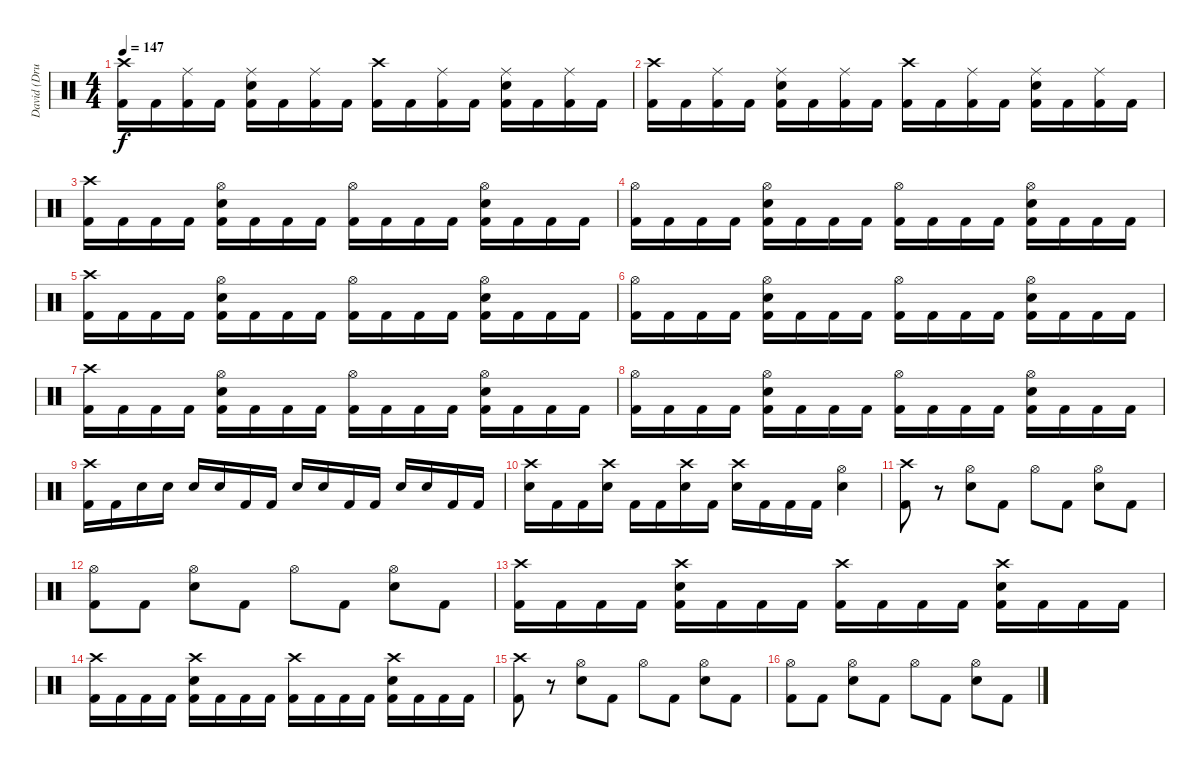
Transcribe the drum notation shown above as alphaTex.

\track ("David (Drums)" "David (Dru") {instrument percussion}
\staff {score}
\articulation defaults
\ts (4 4)
\tempo 147
\clef neutral
\ks c
("Crash high (hit)" "Kick (hit) 2").16{dy f} "Kick (hit) 2".16 ("Ride (middle)" "Kick (hit) 2").16 "Kick (hit) 2".16 ("Ride (middle)" "Electric Snare (hit)" "Kick (hit) 2").16 "Kick (hit) 2".16 ("Ride (middle)" "Kick (hit) 2").16 "Kick (hit) 2".16 ("Crash high (hit)" "Kick (hit) 2").16 "Kick (hit) 2".16 ("Ride (middle)" "Kick (hit) 2").16 "Kick (hit) 2".16 ("Ride (middle)" "Electric Snare (hit)" "Kick (hit) 2").16 "Kick (hit) 2".16 ("Ride (middle)" "Kick (hit) 2").16 "Kick (hit) 2".16 |
("Crash high (hit)" "Kick (hit) 2").16 "Kick (hit) 2".16 ("Ride (middle)" "Kick (hit) 2").16 "Kick (hit) 2".16 ("Ride (middle)" "Electric Snare (hit)" "Kick (hit) 2").16 "Kick (hit) 2".16 ("Ride (middle)" "Kick (hit) 2").16 "Kick (hit) 2".16 ("Crash high (hit)" "Kick (hit) 2").16 "Kick (hit) 2".16 ("Ride (middle)" "Kick (hit) 2").16 "Kick (hit) 2".16 ("Ride (middle)" "Electric Snare (hit)" "Kick (hit) 2").16 "Kick (hit) 2".16 ("Ride (middle)" "Kick (hit) 2").16 "Kick (hit) 2".16 |
("Crash high (hit)" "Kick (hit) 2").16 "Kick (hit) 2".16 "Kick (hit) 2".16 "Kick (hit) 2".16 ("Hi-Hat (open)" "Electric Snare (hit)" "Kick (hit) 2").16 "Kick (hit) 2".16 "Kick (hit) 2".16 "Kick (hit) 2".16 ("Hi-Hat (open)" "Kick (hit) 2").16 "Kick (hit) 2".16 "Kick (hit) 2".16 "Kick (hit) 2".16 ("Hi-Hat (open)" "Electric Snare (hit)" "Kick (hit) 2").16 "Kick (hit) 2".16 "Kick (hit) 2".16 "Kick (hit) 2".16 |
("Hi-Hat (open)" "Kick (hit) 2").16 "Kick (hit) 2".16 "Kick (hit) 2".16 "Kick (hit) 2".16 ("Hi-Hat (open)" "Electric Snare (hit)" "Kick (hit) 2").16 "Kick (hit) 2".16 "Kick (hit) 2".16 "Kick (hit) 2".16 ("Hi-Hat (open)" "Kick (hit) 2").16 "Kick (hit) 2".16 "Kick (hit) 2".16 "Kick (hit) 2".16 ("Hi-Hat (open)" "Electric Snare (hit)" "Kick (hit) 2").16 "Kick (hit) 2".16 "Kick (hit) 2".16 "Kick (hit) 2".16 |
("Crash high (hit)" "Kick (hit) 2").16 "Kick (hit) 2".16 "Kick (hit) 2".16 "Kick (hit) 2".16 ("Hi-Hat (open)" "Electric Snare (hit)" "Kick (hit) 2").16 "Kick (hit) 2".16 "Kick (hit) 2".16 "Kick (hit) 2".16 ("Hi-Hat (open)" "Kick (hit) 2").16 "Kick (hit) 2".16 "Kick (hit) 2".16 "Kick (hit) 2".16 ("Hi-Hat (open)" "Electric Snare (hit)" "Kick (hit) 2").16 "Kick (hit) 2".16 "Kick (hit) 2".16 "Kick (hit) 2".16 |
("Hi-Hat (open)" "Kick (hit) 2").16 "Kick (hit) 2".16 "Kick (hit) 2".16 "Kick (hit) 2".16 ("Hi-Hat (open)" "Electric Snare (hit)" "Kick (hit) 2").16 "Kick (hit) 2".16 "Kick (hit) 2".16 "Kick (hit) 2".16 ("Hi-Hat (open)" "Kick (hit) 2").16 "Kick (hit) 2".16 "Kick (hit) 2".16 "Kick (hit) 2".16 ("Hi-Hat (open)" "Electric Snare (hit)" "Kick (hit) 2").16 "Kick (hit) 2".16 "Kick (hit) 2".16 "Kick (hit) 2".16 |
("Crash high (hit)" "Kick (hit) 2").16 "Kick (hit) 2".16 "Kick (hit) 2".16 "Kick (hit) 2".16 ("Hi-Hat (open)" "Electric Snare (hit)" "Kick (hit) 2").16 "Kick (hit) 2".16 "Kick (hit) 2".16 "Kick (hit) 2".16 ("Hi-Hat (open)" "Kick (hit) 2").16 "Kick (hit) 2".16 "Kick (hit) 2".16 "Kick (hit) 2".16 ("Hi-Hat (open)" "Electric Snare (hit)" "Kick (hit) 2").16 "Kick (hit) 2".16 "Kick (hit) 2".16 "Kick (hit) 2".16 |
("Hi-Hat (open)" "Kick (hit) 2").16 "Kick (hit) 2".16 "Kick (hit) 2".16 "Kick (hit) 2".16 ("Hi-Hat (open)" "Electric Snare (hit)" "Kick (hit) 2").16 "Kick (hit) 2".16 "Kick (hit) 2".16 "Kick (hit) 2".16 ("Hi-Hat (open)" "Kick (hit) 2").16 "Kick (hit) 2".16 "Kick (hit) 2".16 "Kick (hit) 2".16 ("Hi-Hat (open)" "Electric Snare (hit)" "Kick (hit) 2").16 "Kick (hit) 2".16 "Kick (hit) 2".16 "Kick (hit) 2".16 |
("Crash high (hit)" "Kick (hit) 2").16 "Kick (hit) 2".16 "Electric Snare (hit)".16 "Electric Snare (hit)".16 "Electric Snare (hit)".16 "Electric Snare (hit)".16 "Kick (hit) 2".16 "Kick (hit) 2".16 "Electric Snare (hit)".16 "Electric Snare (hit)".16 "Kick (hit) 2".16 "Kick (hit) 2".16 "Electric Snare (hit)".16 "Electric Snare (hit)".16 "Kick (hit) 2".16 "Kick (hit) 2".16 |
("Crash high (hit)" "Electric Snare (hit)").16 "Kick (hit) 2".16 "Kick (hit) 2".16 ("Crash high (hit)" "Electric Snare (hit)").16 "Kick (hit) 2".16 "Kick (hit) 2".16 ("Crash high (hit)" "Electric Snare (hit)").16 "Kick (hit) 2".16 ("Crash high (hit)" "Electric Snare (hit)").16 "Kick (hit) 2".16 "Kick (hit) 2".16 "Kick (hit) 2".16 ("Hi-Hat (open)" "Electric Snare (hit)").4 |
("Crash high (hit)" "Kick (hit) 2").8 r.8 ("Hi-Hat (open)" "Electric Snare (hit)").8 "Kick (hit) 2".8 "Hi-Hat (open)".8 "Kick (hit) 2".8 ("Hi-Hat (open)" "Electric Snare (hit)").8 "Kick (hit) 2".8 |
("Hi-Hat (open)" "Kick (hit) 2").8 "Kick (hit) 2".8 ("Hi-Hat (open)" "Electric Snare (hit)").8 "Kick (hit) 2".8 "Hi-Hat (open)".8 "Kick (hit) 2".8 ("Hi-Hat (open)" "Electric Snare (hit)").8 "Kick (hit) 2".8 |
("Crash high (hit)" "Kick (hit) 2").16 "Kick (hit) 2".16 "Kick (hit) 2".16 "Kick (hit) 2".16 ("Crash high (hit)" "Electric Snare (hit)" "Kick (hit) 2").16 "Kick (hit) 2".16 "Kick (hit) 2".16 "Kick (hit) 2".16 ("Crash high (hit)" "Kick (hit) 2").16 "Kick (hit) 2".16 "Kick (hit) 2".16 "Kick (hit) 2".16 ("Crash high (hit)" "Electric Snare (hit)" "Kick (hit) 2").16 "Kick (hit) 2".16 "Kick (hit) 2".16 "Kick (hit) 2".16 |
("Crash high (hit)" "Kick (hit) 2").16 "Kick (hit) 2".16 "Kick (hit) 2".16 "Kick (hit) 2".16 ("Crash high (hit)" "Electric Snare (hit)" "Kick (hit) 2").16 "Kick (hit) 2".16 "Kick (hit) 2".16 "Kick (hit) 2".16 ("Crash high (hit)" "Kick (hit) 2").16 "Kick (hit) 2".16 "Kick (hit) 2".16 "Kick (hit) 2".16 ("Crash high (hit)" "Electric Snare (hit)" "Kick (hit) 2").16 "Kick (hit) 2".16 "Kick (hit) 2".16 "Kick (hit) 2".16 |
("Crash high (hit)" "Kick (hit) 2").8 r.8 ("Hi-Hat (open)" "Electric Snare (hit)").8 "Kick (hit) 2".8 "Hi-Hat (open)".8 "Kick (hit) 2".8 ("Hi-Hat (open)" "Electric Snare (hit)").8 "Kick (hit) 2".8 |
("Hi-Hat (open)" "Kick (hit) 2").8 "Kick (hit) 2".8 ("Hi-Hat (open)" "Electric Snare (hit)").8 "Kick (hit) 2".8 "Hi-Hat (open)".8 "Kick (hit) 2".8 ("Hi-Hat (open)" "Electric Snare (hit)").8 "Kick (hit) 2".8
